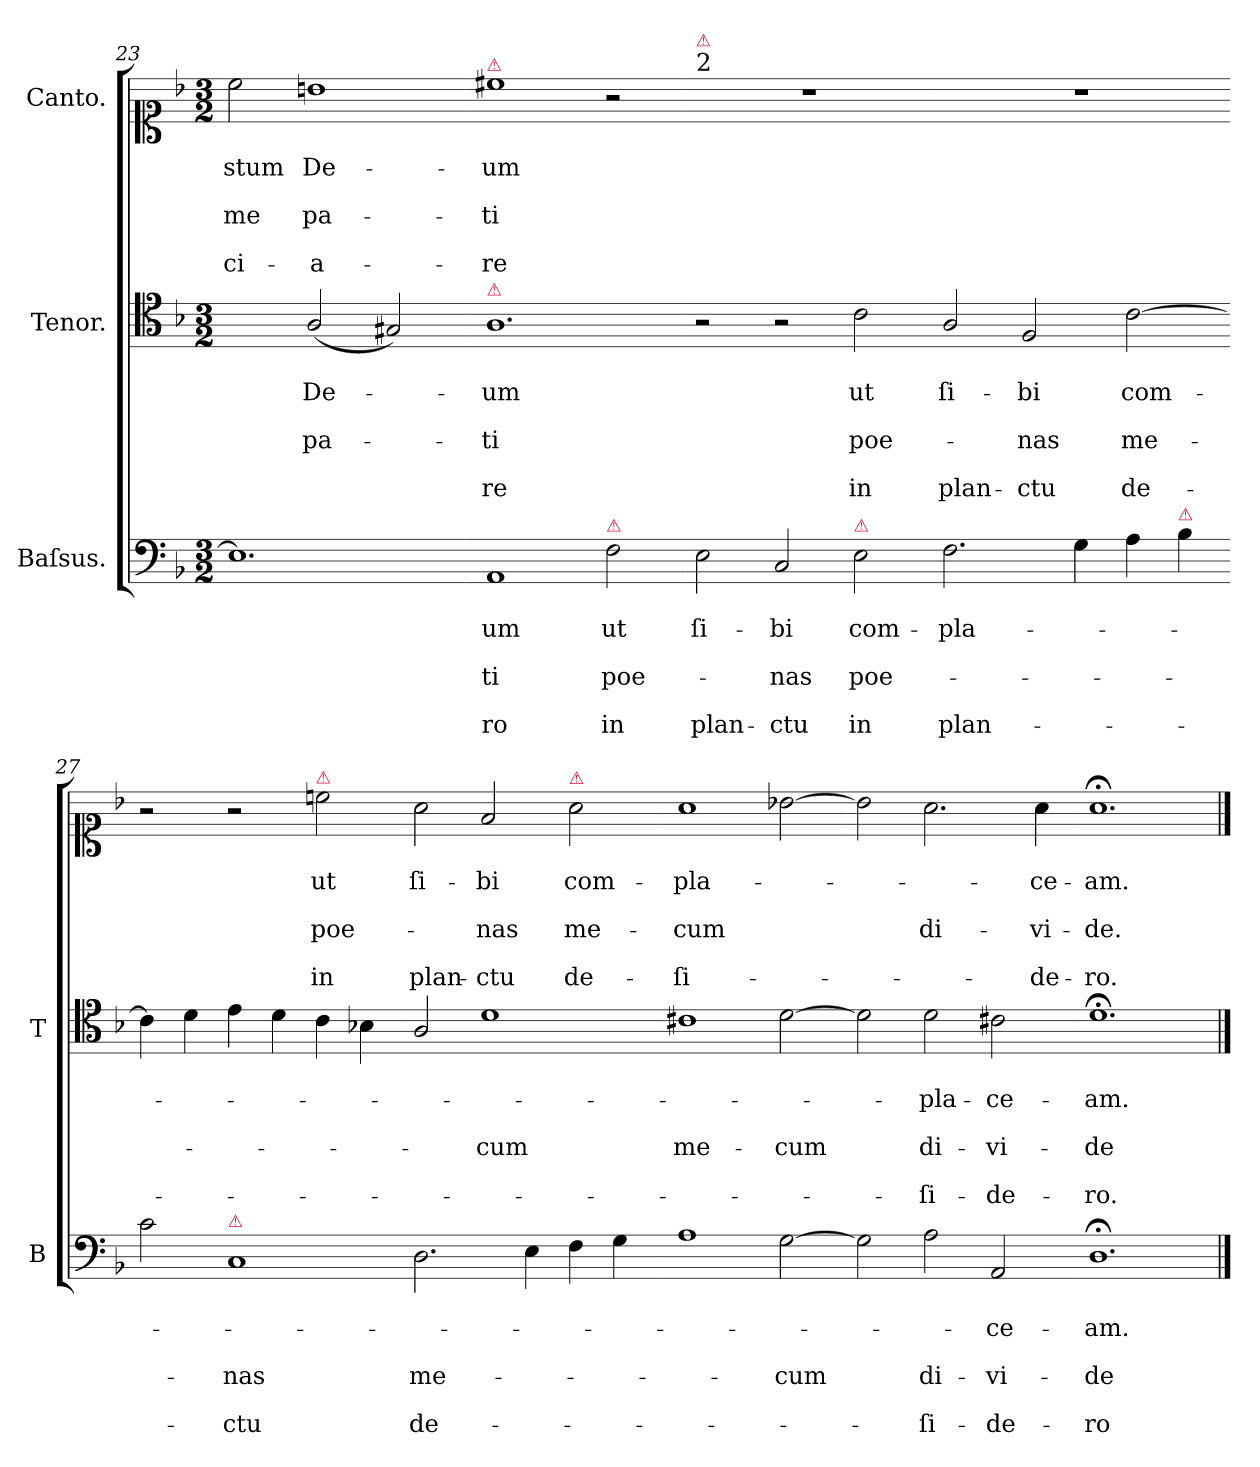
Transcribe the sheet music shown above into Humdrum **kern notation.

**kern	**text	**text	**text	**text	**text	**text	**kern	**text	**text	**text	**text	**text	**text	**kern	**text	**text	**text	**text	**text	**text
*part3	*part3	*part3	*part3	*part3	*part3	*part3	*part2	*part2	*part2	*part2	*part2	*part2	*part2	*part1	*part1	*part1	*part1	*part1	*part1	*part1
*staff3	*staff3	*staff3	*staff3	*staff3	*staff3	*staff3	*staff2	*staff2	*staff2	*staff2	*staff2	*staff2	*staff2	*staff1	*staff1	*staff1	*staff1	*staff1	*staff1	*staff1
*I"Baſsus.	*	*	*	*	*	*	*I"Tenor.	*	*	*	*	*	*	*I"Canto.	*	*	*	*	*	*
*I'B	*	*	*	*	*	*	*I'T	*	*	*	*	*	*	*	*	*	*	*	*	*
*clefF4	*	*	*	*	*	*	*clefC4	*	*	*	*	*	*	*clefC1	*	*	*	*	*	*
*k[b-]	*	*	*	*	*	*	*k[b-]	*	*	*	*	*	*	*k[b-]	*	*	*	*	*	*
*d:	*	*	*	*	*	*	*d:	*	*	*	*	*	*	*d:	*	*	*	*	*	*
*M3/2	*	*	*	*	*	*	*M3/2	*	*	*	*	*	*	*M3/2	*	*	*	*	*	*
=23	=23	=23	=23	=23	=23	=23	=23	=23	=23	=23	=23	=23	=23	=23	=23	=23	=23	=23	=23	=23
1.E]	.	.	.	.	.	.	2ryy	.	.	.	.	.	.	2cc\	.	-stum	.	me	.	-ci-
.	.	.	.	.	.	.	(2A/	.	De-	.	pa-	.	.	1bn	.	De-	.	pa-	.	-a-
.	.	.	.	.	.	.	2G#X/)	.	.	.	.	.	.	.	.	.	.	.	.	.
=24-	=24-	=24-	=24-	=24-	=24-	=24-	=24-	=24-	=24-	=24-	=24-	=24-	=24-	=24-	=24-	=24-	=24-	=24-	=24-	=24-
!	!	!	!	!	!	!	!	!	!	!	!	!	!	!LO:TX:a:color=crimson:t=⚠	!	!	!	!	!	!
!	!	!	!	!	!	!	!LO:TX:a:color=crimson:t=⚠	!	!	!	!	!	!	!	!	!	!	!	!	!
1AA	.	-um	.	-ti	.	-ro	1.A	.	-um	.	-ti	.	-re	1cc#X	.	-um	.	-ti	.	-re
!LO:TX:a:color=crimson:t=⚠	!	!	!	!	!	!	!	!	!	!	!	!	!	!	!	!	!	!	!	!
2F\	.	ut	.	poe-	.	in	.	.	.	.	.	.	.	2r	.	.	.	.	.	.
=25-	=25-	=25-	=25-	=25-	=25-	=25-	=25-	=25-	=25-	=25-	=25-	=25-	=25-	=25-	=25-	=25-	=25-	=25-	=25-	=25-
!	!	!	!	!	!	!	!	!	!	!	!	!	!	!LO:TX:a:t=2	!	!	!	!	!	!
!	!	!	!	!	!	!	!	!	!	!	!	!	!	!LO:TX:a:color=crimson:t=⚠	!	!	!	!	!	!
2E\	.	ſi-	.	.	.	plan-	2r	.	.	.	.	.	.	1.r	.	.	.	.	.	.
2C/	.	-bi	.	-nas	.	-ctu	2r	.	.	.	.	.	.	.	.	.	.	.	.	.
!LO:TX:a:color=crimson:t=⚠	!	!	!	!	!	!	!	!	!	!	!	!	!	!	!	!	!	!	!	!
2E\	.	com-	.	poe-	.	in	2c\	.	ut	.	poe-	.	in	.	.	.	.	.	.	.
=26-	=26-	=26-	=26-	=26-	=26-	=26-	=26-	=26-	=26-	=26-	=26-	=26-	=26-	=26-	=26-	=26-	=26-	=26-	=26-	=26-
2.F\	.	-pla-	.	.	.	plan-	2A/	.	ſi-	.	.	.	plan-	1.r	.	.	.	.	.	.
.	.	.	.	.	.	.	2F/	.	-bi	.	-nas	.	-ctu	.	.	.	.	.	.	.
4G\	.	.	.	.	.	.	.	.	.	.	.	.	.	.	.	.	.	.	.	.
4A\	.	.	.	.	.	.	[2c\	.	com-	.	me-	.	de-	.	.	.	.	.	.	.
!LO:TX:a:color=crimson:t=⚠	!	!	!	!	!	!	!	!	!	!	!	!	!	!	!	!	!	!	!	!
4B-\	.	.	.	.	.	.	.	.	.	.	.	.	.	.	.	.	.	.	.	.
=27-	=27-	=27-	=27-	=27-	=27-	=27-	=27-	=27-	=27-	=27-	=27-	=27-	=27-	=27-	=27-	=27-	=27-	=27-	=27-	=27-
2c\	.	.	.	.	.	.	4c\]	.	.	.	.	.	.	2r	.	.	.	.	.	.
.	.	.	.	.	.	.	4d\	.	.	.	.	.	.	.	.	.	.	.	.	.
!LO:TX:a:color=crimson:t=⚠	!	!	!	!	!	!	!	!	!	!	!	!	!	!	!	!	!	!	!	!
1C	.	.	.	-nas	.	-ctu	4e\	.	.	.	.	.	.	2r	.	.	.	.	.	.
.	.	.	.	.	.	.	4d\	.	.	.	.	.	.	.	.	.	.	.	.	.
!	!	!	!	!	!	!	!	!	!	!	!	!	!	!LO:TX:a:color=crimson:t=⚠	!	!	!	!	!	!
.	.	.	.	.	.	.	4c\	.	.	.	.	.	.	2ccn\	.	ut	.	poe-	.	in
.	.	.	.	.	.	.	4B-X\	.	.	.	.	.	.	.	.	.	.	.	.	.
=28-	=28-	=28-	=28-	=28-	=28-	=28-	=28-	=28-	=28-	=28-	=28-	=28-	=28-	=28-	=28-	=28-	=28-	=28-	=28-	=28-
2.D\	.	.	.	me-	.	de-	2A/	.	.	.	.	.	.	2a\	.	ſi-	.	.	.	plan-
.	.	.	.	.	.	.	1d	.	.	.	-cum	.	.	2f/	.	-bi	.	-nas	.	-ctu
4E\	.	.	.	.	.	.	.	.	.	.	.	.	.	.	.	.	.	.	.	.
!	!	!	!	!	!	!	!	!	!	!	!	!	!	!LO:TX:a:color=crimson:t=⚠	!	!	!	!	!	!
4F\	.	.	.	.	.	.	.	.	.	.	.	.	.	2a\	.	com-	.	me-	.	de-
4G\	.	.	.	.	.	.	.	.	.	.	.	.	.	.	.	.	.	.	.	.
=29-	=29-	=29-	=29-	=29-	=29-	=29-	=29-	=29-	=29-	=29-	=29-	=29-	=29-	=29-	=29-	=29-	=29-	=29-	=29-	=29-
1A	.	.	.	.	.	.	1c#X	.	.	.	me-	.	.	1a	.	-pla-	.	-cum	.	-ſi-
[2G\	.	.	.	-cum	.	.	[2d\	.	.	.	-cum	.	.	[2b-X\	.	.	.	.	.	.
=30-	=30-	=30-	=30-	=30-	=30-	=30-	=30-	=30-	=30-	=30-	=30-	=30-	=30-	=30-	=30-	=30-	=30-	=30-	=30-	=30-
2G\]	.	.	.	.	.	.	2d\]	.	.	.	.	.	.	2b-\]	.	.	.	.	.	.
2A\	.	.	.	di-	.	-ſi-	2d\	.	-pla-	.	di-	.	-ſi-	2.a\	.	.	.	di-	.	.
2AA/	.	-ce-	.	-vi-	.	-de-	2c#X\	.	-ce-	.	-vi-	.	-de-	.	.	.	.	.	.	.
.	.	.	.	.	.	.	.	.	.	.	.	.	.	4a\	.	-ce-	.	-vi-	.	-de-
=31-	=31-	=31-	=31-	=31-	=31-	=31-	=31-	=31-	=31-	=31-	=31-	=31-	=31-	=31-	=31-	=31-	=31-	=31-	=31-	=31-
1.D;<	.	-am.	.	-de	.	-ro	1.d;<	.	-am.	.	-de	.	-ro.	1.a;<	.	-am.	.	-de.	.	-ro.
==	==	==	==	==	==	==	==	==	==	==	==	==	==	==	==	==	==	==	==	==
*-	*-	*-	*-	*-	*-	*-	*-	*-	*-	*-	*-	*-	*-	*-	*-	*-	*-	*-	*-	*-
